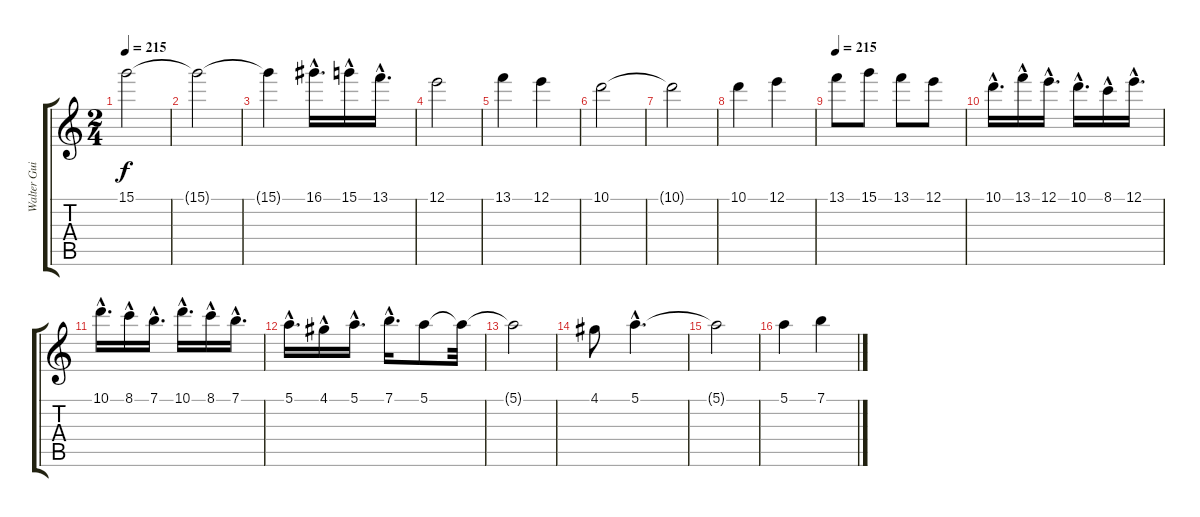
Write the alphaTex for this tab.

\track ("Walter Guiardino" "Walter Gui") {instrument overdrivenguitar}
\staff {score tabs}
\tuning (E4 B3 G3 D3 A2 E2) {hide}
\ts (2 4)
\tempo 215
\clef g2
\ks c
15.1{t}.2{dy f} |
15.1{t}.2 |
15.1{t}.4 16.1{hac}.16{d} 15.1{hac}.16 13.1{hac}.16{d} |
12.1.2 |
13.1.4 12.1.4 |
10.1.2 |
10.1{t}.2 |
10.1.4 12.1.4 |
\tempo 215
13.1.8 15.1.8 13.1.8 12.1.8 |
10.1{hac}.16{d} 13.1{hac}.16 12.1{hac}.16{d} 10.1{hac}.16{d} 8.1{hac}.16 12.1{hac}.16{d} |
10.1{hac}.16{d} 8.1{hac}.16 7.1{hac}.16{d} 10.1{hac}.16{d} 8.1{hac}.16 7.1{hac}.16{d} |
5.1{hac}.16{d} 4.1{hac}.16 5.1{hac}.16{d} 7.1{hac}.16{d} 5.1.8 5.1{t}.32 |
5.1{t}.2 |
4.1.8 5.1{hac}.4{d} |
5.1{t}.2 |
5.1.4 7.1.4
